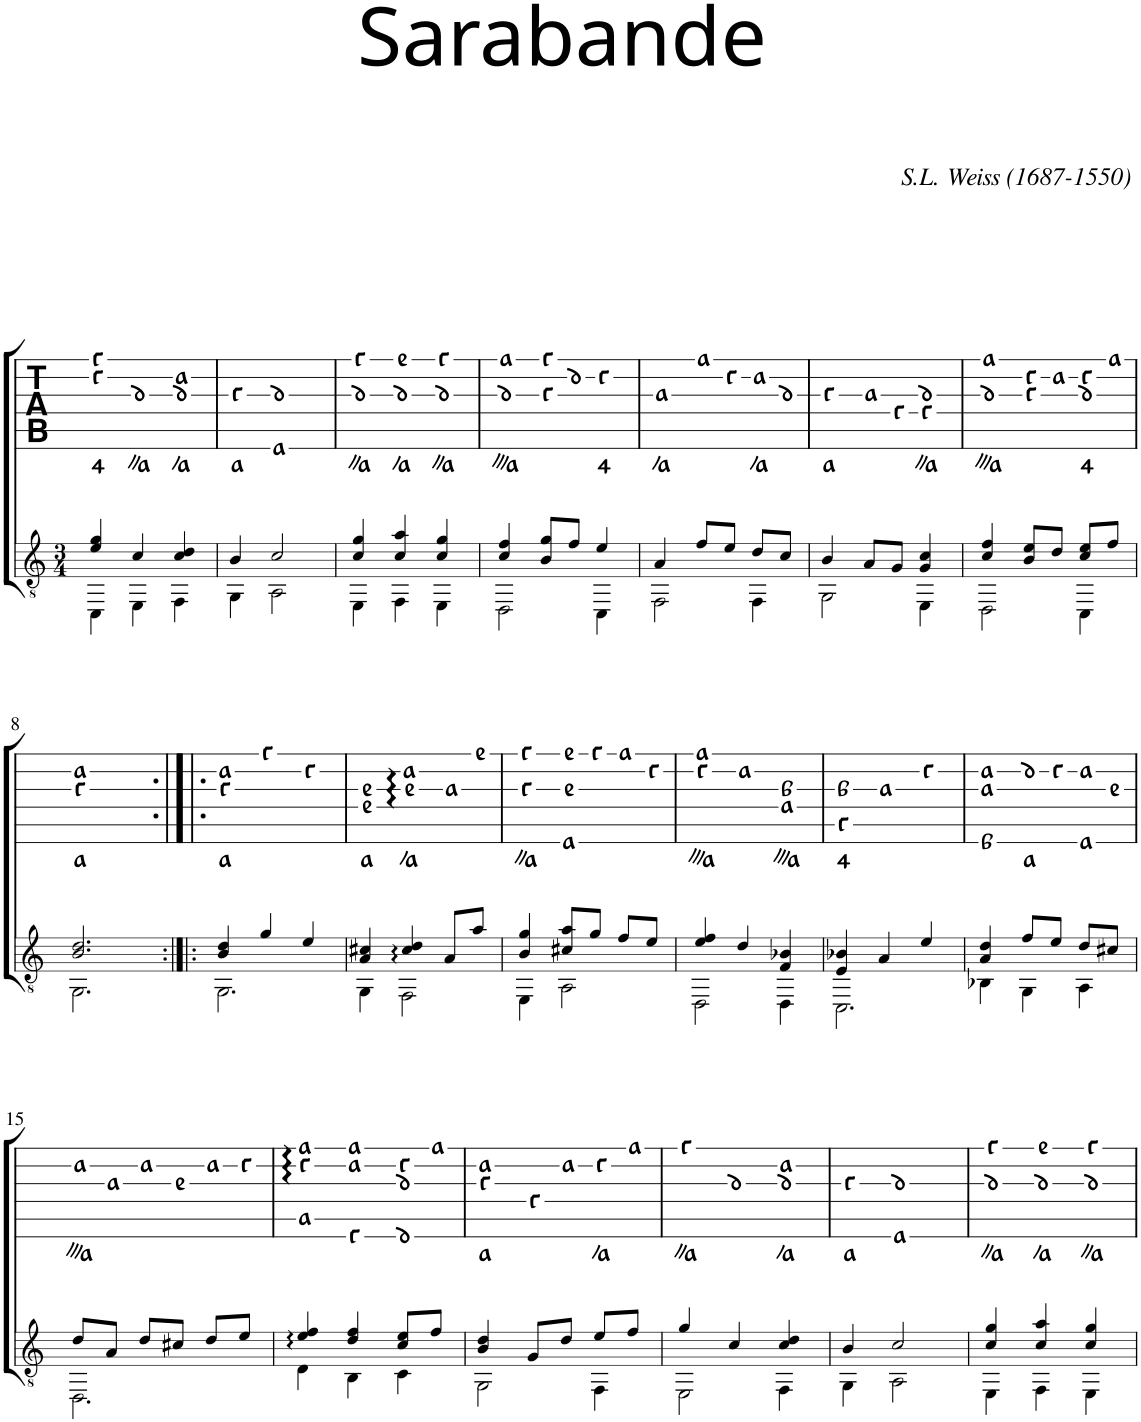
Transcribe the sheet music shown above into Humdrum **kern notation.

**kern	**kern
*part1	*part1
*staff2	*staff1
*I"Luth	*
*I'Lt.	*
*stria5	*stria6
*clefGv2	*
*k[]	*k[]
*M3/4	*M3/4
=1	=1
*^	*^
4e/ 4g/	4CC\	4e 4g	4CC
4c/	4EE\	4c	4EE
4c/ 4d/	4FF\	4c 4d	4FF
=2	=2	=2	=2
4B/	4GG\	4B	4GG
2c/	2AA\	2c	2AA
=3	=3	=3	=3
4c/ 4g/	4EE\	4c 4g	4EE
4c/ 4a/	4FF\	4c 4a	4FF
4c/ 4g/	4EE\	4c 4g	4EE
=4	=4	=4	=4
4c/ 4f/	2DD\	4c 4f	2DD
8B/ 8g/L	.	8B\ 8g\L	.
8f/J	.	8fJ	.
4e/	4CC\	4e	4CC
=5	=5	=5	=5
4A/	2FF\	4A	2FF
8f/L	.	8fL	.
8e/J	.	8eJ	.
8d/L	4FF\	8dL	4FF
8c/J	.	8cJ	.
=6	=6	=6	=6
4B/	2GG\	4B	2GG
8A/L	.	8AL	.
8G/J	.	8GJ	.
4G/ 4c/	4EE\	4G 4c	4EE
=7	=7	=7	=7
4c/ 4f/	2DD\	4c 4f	2DD
8B/ 8e/L	.	8B\ 8e\L	.
8d/J	.	8dJ	.
8c/ 8e/L	4CC\	8c\ 8e\L	4CC
8f/J	.	8fJ	.
!!LO:LB:g=z	!!
=8	=8	=8	=8
2.B/ 2.d/	2.GG\	2.B 2.d	2.GG
=9:|!|:	=9:|!|:	=9:|!|:	=9:|!|:
4B/ 4d/	2.GG\	4B 4d	2.GG
4g/	.	4g	.
4e/	.	4e	.
=10	=10	=10	=10
4A/ 4c#X/	4GG\	4A 4c#	4GG
4c#/:: 4d/::	2FF\	4c#:: 4d::	2FF
8A/L	.	8AL	.
8a/J	.	8aJ	.
=11	=11	=11	=11
4B/ 4g/	4EE\	4B 4g	4EE
8c#X/ 8a/L	2AA\	8c#\ 8a\L	2AA
8g/J	.	8gJ	.
8f/L	.	8fL	.
8e/J	.	8eJ	.
=12	=12	=12	=12
4e/ 4f/	2DD\	4e 4f	2DD
4d/	.	4d	.
4F/ 4B-X/	4DD\	4F 4B-	4DD
=13	=13	=13	=13
4E/ 4B-X/	2.CC\	4E 4B-	2.CC
4A/	.	4A	.
4e/	.	4e	.
=14	=14	=14	=14
4A/ 4d/	4BB-X\	4A 4d	4BB-
8f/L	4GG\	8fL	4GG
8e/J	.	8eJ	.
8d/L	4AA\	8dL	4AA
8c#X/J	.	8c#J	.
!!LO:LB:g=z	!!
=15	=15	=15	=15
8d/L	2.DD\	8dL	2.DD
8A/J	.	8AJ	.
8d/L	.	8dL	.
8c#X/J	.	8c#J	.
8d/L	.	8dL	.
8e/J	.	8eJ	.
=16	=16	=16	=16
4e/:: 4f/::	4D\	4e:: 4f::	4D
4d/ 4f/	4BB\	4d 4f	4BB
8c/ 8e/L	4C\	8c\ 8e\L	4C
8f/J	.	8fJ	.
=17	=17	=17	=17
4B/ 4d/	2GG\	4B 4d	2GG
8G/L	.	8GL	.
8d/J	.	8dJ	.
8e/L	4FF\	8eL	4FF
8f/J	.	8fJ	.
=18	=18	=18	=18
4g/	2EE\	4g	2EE
4c/	.	4c	.
4c/ 4d/	4FF\	4c 4d	4FF
=19	=19	=19	=19
4B/	4GG\	4B	4GG
2c/	2AA\	2c	2AA
=20	=20	=20	=20
4c/ 4g/	4EE\	4c 4g	4EE
4c/ 4a/	4FF\	4c 4a	4FF
4c/ 4g/	4EE\	4c 4g	4EE
*v	*v	*	*
*	*v	*v
=	=
*-	*-
